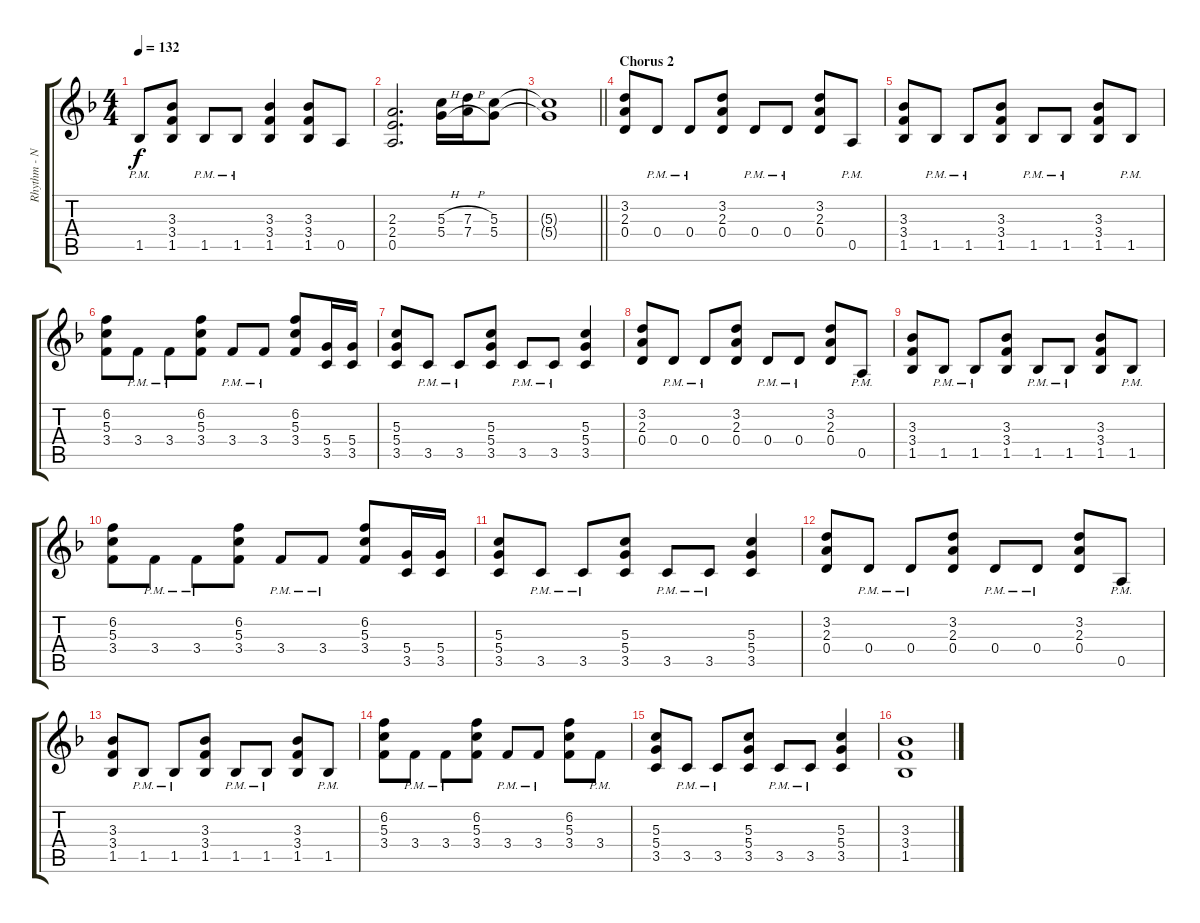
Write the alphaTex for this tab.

\track ("Rhythm - Neal Schon" "Rhythm - N") {instrument distortionguitar}
\staff {score tabs}
\tuning (E4 B3 G3 D3 A2 E2) {hide}
\ts (4 4)
\tempo 132
\clef g2
\ks f
1.5{pm}.8{dy f} (3.3 3.4 1.5).8 1.5{pm}.8 1.5{pm}.8 (3.3 3.4 1.5).4 (3.3 3.4 1.5).8 0.5.8 |
(2.3 2.4 0.5).2{d} (5.3{h} 5.4{h}).16 (7.3{h} 7.4{h}).16 (5.3 5.4).8 |
\barLineRight lightlight
(5.3{t} 5.4{t}).1 |
\section ("" "Chorus 2")
(3.2 2.3 0.4).8 0.4{pm}.8 0.4{pm}.8 (3.2 2.3 0.4).8 0.4{pm}.8 0.4{pm}.8 (3.2 2.3 0.4).8 0.5{pm}.8 |
(3.3 3.4 1.5).8 1.5{pm}.8 1.5{pm}.8 (3.3 3.4 1.5).8 1.5{pm}.8 1.5{pm}.8 (3.3 3.4 1.5).8 1.5{pm}.8 |
(6.2 5.3 3.4).8 3.4{pm}.8 3.4{pm}.8 (6.2 5.3 3.4).8 3.4{pm}.8 3.4{pm}.8 (6.2 5.3 3.4).8 (5.4 3.5).16 (5.4 3.5).16 |
(5.3 5.4 3.5).8 3.5{pm}.8 3.5{pm}.8 (5.3 5.4 3.5).8 3.5{pm}.8 3.5{pm}.8 (5.3 5.4 3.5).4 |
(3.2 2.3 0.4).8 0.4{pm}.8 0.4{pm}.8 (3.2 2.3 0.4).8 0.4{pm}.8 0.4{pm}.8 (3.2 2.3 0.4).8 0.5{pm}.8 |
(3.3 3.4 1.5).8 1.5{pm}.8 1.5{pm}.8 (3.3 3.4 1.5).8 1.5{pm}.8 1.5{pm}.8 (3.3 3.4 1.5).8 1.5{pm}.8 |
(6.2 5.3 3.4).8 3.4{pm}.8 3.4{pm}.8 (6.2 5.3 3.4).8 3.4{pm}.8 3.4{pm}.8 (6.2 5.3 3.4).8 (5.4 3.5).16 (5.4 3.5).16 |
(5.3 5.4 3.5).8 3.5{pm}.8 3.5{pm}.8 (5.3 5.4 3.5).8 3.5{pm}.8 3.5{pm}.8 (5.3 5.4 3.5).4 |
(3.2 2.3 0.4).8 0.4{pm}.8 0.4{pm}.8 (3.2 2.3 0.4).8 0.4{pm}.8 0.4{pm}.8 (3.2 2.3 0.4).8 0.5{pm}.8 |
(3.3 3.4 1.5).8 1.5{pm}.8 1.5{pm}.8 (3.3 3.4 1.5).8 1.5{pm}.8 1.5{pm}.8 (3.3 3.4 1.5).8 1.5{pm}.8 |
(6.2 5.3 3.4).8 3.4{pm}.8 3.4{pm}.8 (6.2 5.3 3.4).8 3.4{pm}.8 3.4{pm}.8 (6.2 5.3 3.4).8 3.4{pm}.8 |
(5.3 5.4 3.5).8 3.5{pm}.8 3.5{pm}.8 (5.3 5.4 3.5).8 3.5{pm}.8 3.5{pm}.8 (5.3 5.4 3.5).4 |
(3.3 3.4 1.5).1
